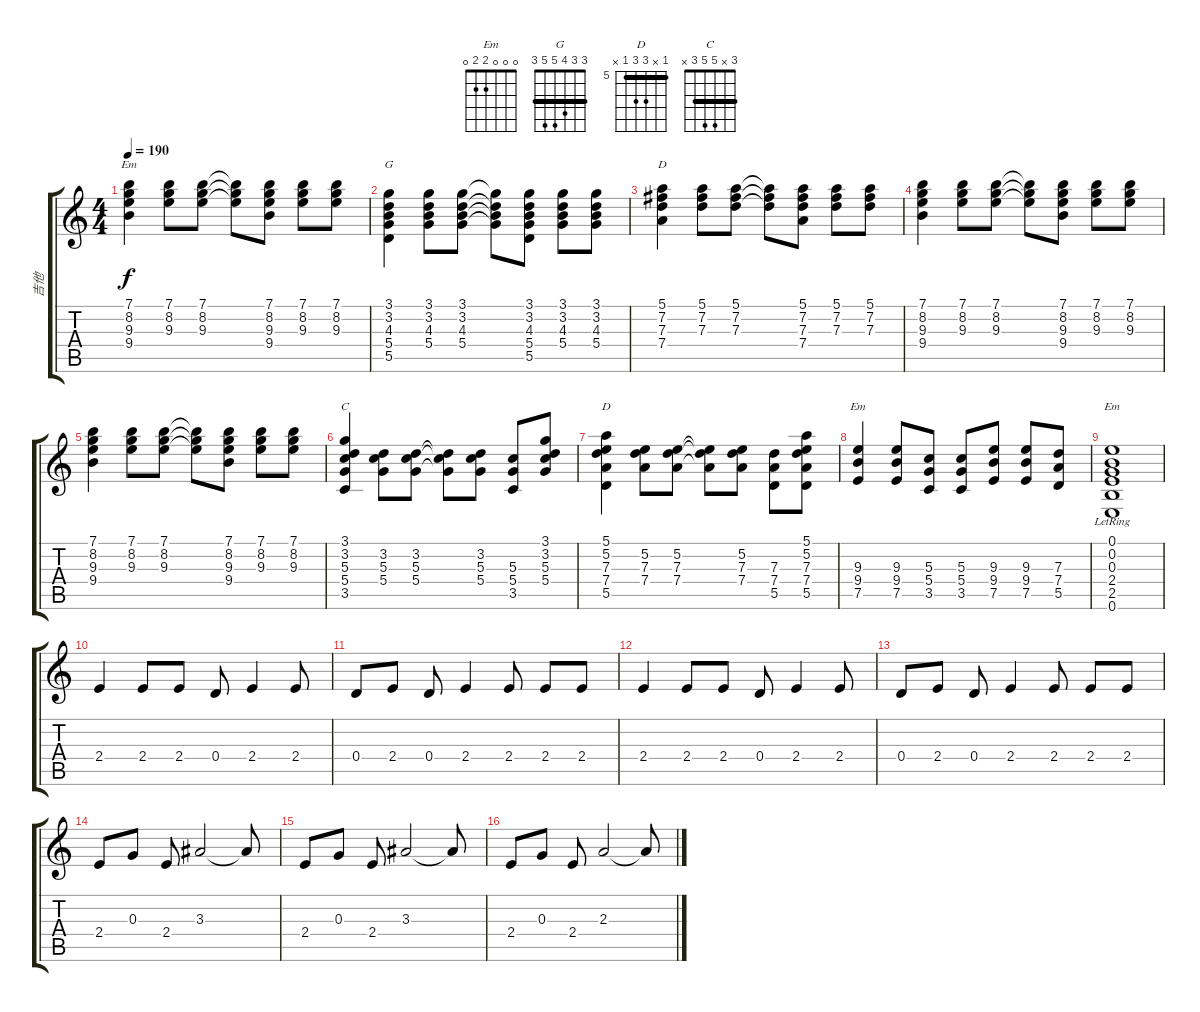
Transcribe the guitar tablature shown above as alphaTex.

\track ("吉他" "吉他") {instrument overdrivenguitar}
\staff {score tabs}
\tuning (E4 B3 G3 D3 A2 E2) {hide}
\chord ("Em" 7 8 9 9 7 0) {firstfret 7 barre 7}
\chord ("G" 3 3 4 5 5 3) {barre 3}
\chord ("D" 5 7 7 7 5 x) {firstfret 5 barre 5}
\chord ("C" 3 x 5 5 3 x) {barre 3}
\chord ("D" 5 x 7 7 5 x) {firstfret 5 barre 5}
\chord ("Em" 7 x 9 9 7 0) {firstfret 7 barre 7}
\chord ("Em" 0 0 0 2 2 0)
\ts (4 4)
\tempo 190
\clef g2
\ks c
(7.1 8.2 9.3 9.4).4{ch "Em" dy f} (7.1 8.2 9.3).8 (7.1 8.2 9.3).8 (7.1{t} 8.2{t} 9.3{t}).8 (7.1 8.2 9.3 9.4).8 (7.1 8.2 9.3).8 (7.1 8.2 9.3).8 |
(3.1 3.2 4.3 5.4 5.5).4{ch "G"} (3.1 3.2 4.3 5.4).8 (3.1 3.2 4.3 5.4).8 (3.1{t} 3.2{t} 4.3{t} 5.4{t}).8 (3.1 3.2 4.3 5.4 5.5).8 (3.1 3.2 4.3 5.4).8 (3.1 3.2 4.3 5.4).8 |
(5.1 7.2 7.3 7.4).4{ch "D"} (5.1 7.2 7.3).8 (5.1 7.2 7.3).8 (5.1{t} 7.2{t} 7.3{t}).8 (5.1 7.2 7.3 7.4).8 (5.1 7.2 7.3).8 (5.1 7.2 7.3).8 |
(7.1 8.2 9.3 9.4).4 (7.1 8.2 9.3).8 (7.1 8.2 9.3).8 (7.1{t} 8.2{t} 9.3{t}).8 (7.1 8.2 9.3 9.4).8 (7.1 8.2 9.3).8 (7.1 8.2 9.3).8 |
(7.1 8.2 9.3 9.4).4 (7.1 8.2 9.3).8 (7.1 8.2 9.3).8 (7.1{t} 8.2{t} 9.3{t}).8 (7.1 8.2 9.3 9.4).8 (7.1 8.2 9.3).8 (7.1 8.2 9.3).8 |
(3.1 3.2 5.3 5.4 3.5).4{ch "C"} (3.2 5.3 5.4).8 (3.2 5.3 5.4).8 (3.2{t} 5.3{t} 5.4{t}).8 (3.2 5.3 5.4).8 (5.3 5.4 3.5).8 (3.1 3.2 5.3 5.4).8 |
(5.1 5.2 7.3 7.4 5.5).4{ch "D"} (5.2 7.3 7.4).8 (5.2 7.3 7.4).8 (5.2{t} 7.3{t} 7.4{t}).8 (5.2 7.3 7.4).8 (7.3 7.4 5.5).8 (5.1 5.2 7.3 7.4 5.5).8 |
(9.3 9.4 7.5).4{ch "Em"} (9.3 9.4 7.5).8 (5.3 5.4 3.5).8 (5.3 5.4 3.5).8 (9.3 9.4 7.5).8 (9.3 9.4 7.5).8 (7.3 7.4 5.5).8 |
(0.1{lr} 0.2{lr} 0.3{lr} 2.4{lr} 2.5{lr} 0.6{lr}).1{ch "Em"} |
2.4.4{volume 16 instrument overdrivenguitar} 2.4.8 2.4.8 0.4.8 2.4.4 2.4.8 |
0.4.8 2.4.8 0.4.8 2.4.4 2.4.8 2.4.8 2.4.8 |
2.4.4 2.4.8 2.4.8 0.4.8 2.4.4 2.4.8 |
0.4.8 2.4.8 0.4.8 2.4.4 2.4.8 2.4.8 2.4.8 |
2.4.8 0.3.8 2.4.8 3.3.2 3.3{t}.8 |
2.4.8 0.3.8 2.4.8 3.3.2 3.3{t}.8 |
2.4.8 0.3.8 2.4.8 2.3.2 2.3{t}.8
